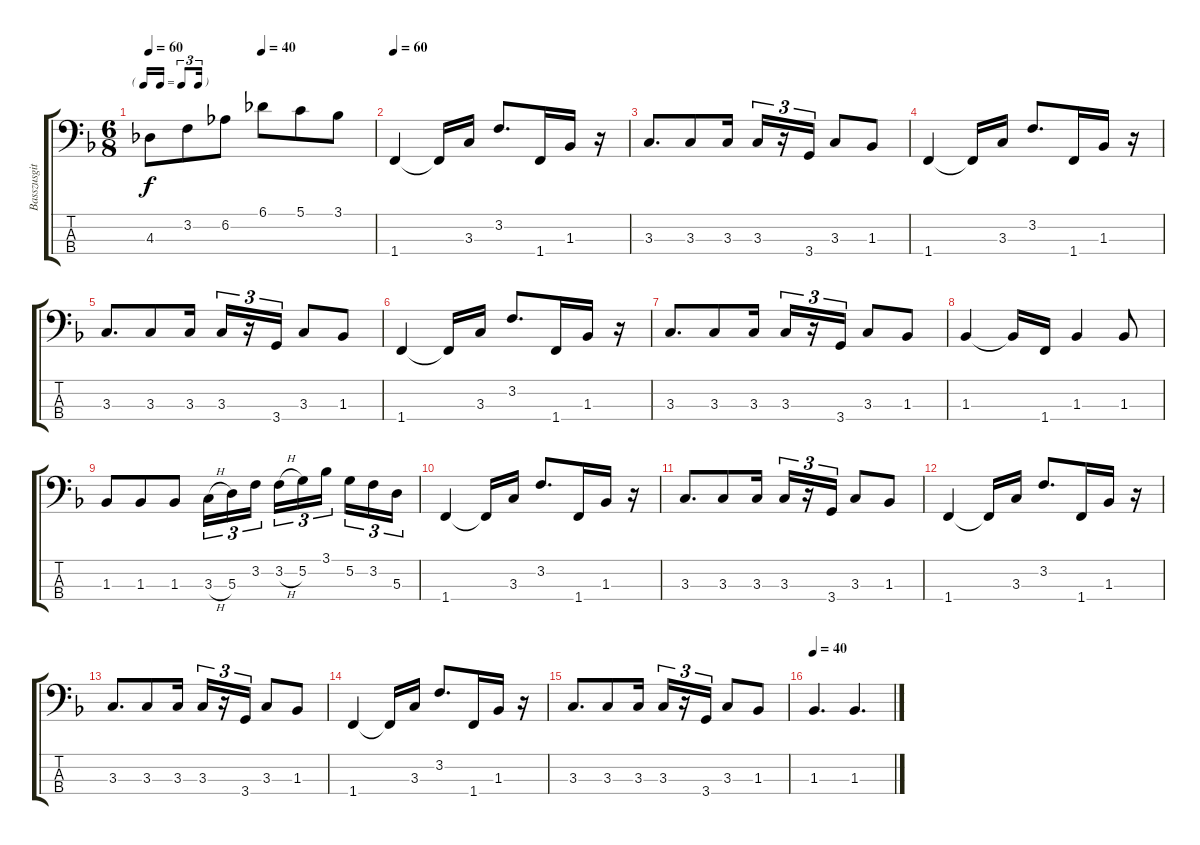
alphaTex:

\track ("Basszusgitár (Guy Pratt)" "Basszusgit") {instrument electricbassfinger}
\staff {score tabs}
\tuning (G2 D2 A1 E1) {hide}
\ts (6 8)
\tf triplet16th
\tempo 60
\tempo (40 0.5)
\clef f4
\ks f
4.3.8{dy f} 3.2.8 6.2.8 6.1.8 5.1.8 3.1.8 |
\tempo 60
1.4.4 1.4{t}.16 3.3.16 3.2.8{d} 1.4.16 1.3.16 r.16 |
3.3.8{d} 3.3.8 3.3.16 3.3.16{tu (3 2)} r.16{tu (3 2)} 3.4.16{tu (3 2)} 3.3.8 1.3.8 |
1.4.4 1.4{t}.16 3.3.16 3.2.8{d} 1.4.16 1.3.16 r.16 |
3.3.8{d} 3.3.8 3.3.16 3.3.16{tu (3 2)} r.16{tu (3 2)} 3.4.16{tu (3 2)} 3.3.8 1.3.8 |
1.4.4 1.4{t}.16 3.3.16 3.2.8{d} 1.4.16 1.3.16 r.16 |
3.3.8{d} 3.3.8 3.3.16 3.3.16{tu (3 2)} r.16{tu (3 2)} 3.4.16{tu (3 2)} 3.3.8 1.3.8 |
1.3.4 1.3{t}.16 1.4.16 1.3.4 1.3.8 |
1.3.8 1.3.8 1.3.8 3.3{h}.16{tu (3 2)} 5.3.16{tu (3 2)} 3.2.16{tu (3 2) beam splitsecondary} 3.2{h}.16{tu (3 2)} 5.2.16{tu (3 2)} 3.1.16{tu (3 2) beam splitsecondary} 5.2.16{tu (3 2)} 3.2.16{tu (3 2)} 5.3.16{tu (3 2)} |
1.4.4 1.4{t}.16 3.3.16 3.2.8{d} 1.4.16 1.3.16 r.16 |
3.3.8{d} 3.3.8 3.3.16 3.3.16{tu (3 2)} r.16{tu (3 2)} 3.4.16{tu (3 2)} 3.3.8 1.3.8 |
1.4.4 1.4{t}.16 3.3.16 3.2.8{d} 1.4.16 1.3.16 r.16 |
3.3.8{d} 3.3.8 3.3.16 3.3.16{tu (3 2)} r.16{tu (3 2)} 3.4.16{tu (3 2)} 3.3.8 1.3.8 |
1.4.4 1.4{t}.16 3.3.16 3.2.8{d} 1.4.16 1.3.16 r.16 |
3.3.8{d} 3.3.8 3.3.16 3.3.16{tu (3 2)} r.16{tu (3 2)} 3.4.16{tu (3 2)} 3.3.8 1.3.8 |
\tempo 40
1.3.4{d} 1.3.4{d}
